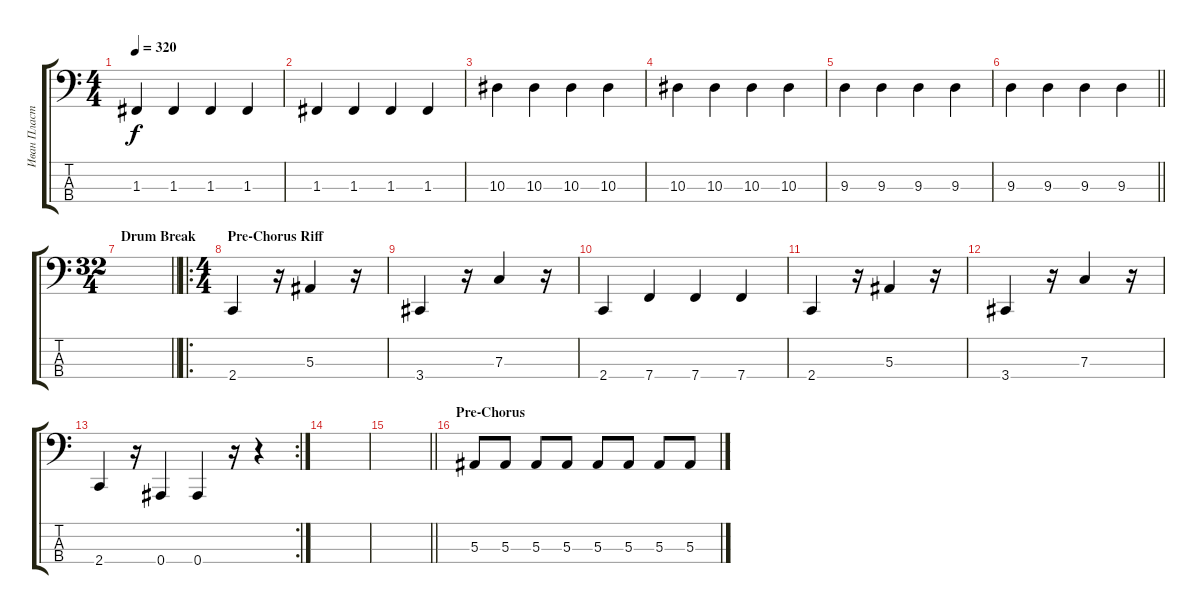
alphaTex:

\track ("Иван Пластинин-Бас" "Иван Пласт") {instrument electricbasspick}
\staff {score tabs}
\tuning (Eb2 Bb1 F1 Bb0) {hide}
\ts (4 4)
\tempo 320
\clef f4
\ks c
1.3.4{dy f} 1.3.4 1.3.4 1.3.4 |
1.3.4 1.3.4 1.3.4 1.3.4 |
10.3.4 10.3.4 10.3.4 10.3.4 |
10.3.4 10.3.4 10.3.4 10.3.4 |
9.3.4 9.3.4 9.3.4 9.3.4 |
\barLineRight lightlight
9.3.4 9.3.4 9.3.4 9.3.4 |
\ts (32 4)
\section ("" "Drum Break")
\barLineRight lightlight
|
\ro
\ts (4 4)
\section ("" "Pre-Chorus Riff")
2.4.4 r.16 5.3.4 r.16 |
3.4.4 r.16 7.3.4 r.16 |
2.4.4 7.4.4 7.4.4 7.4.4 |
2.4.4 r.16 5.3.4 r.16 |
3.4.4 r.16 7.3.4 r.16 |
\rc 2
2.4.4 r.16 0.4.4 0.4.4 r.16 r.4 |
|
\barLineRight lightlight
|
\section ("" "Pre-Chorus")
5.3.8 5.3.8 5.3.8 5.3.8 5.3.8 5.3.8 5.3.8 5.3.8
